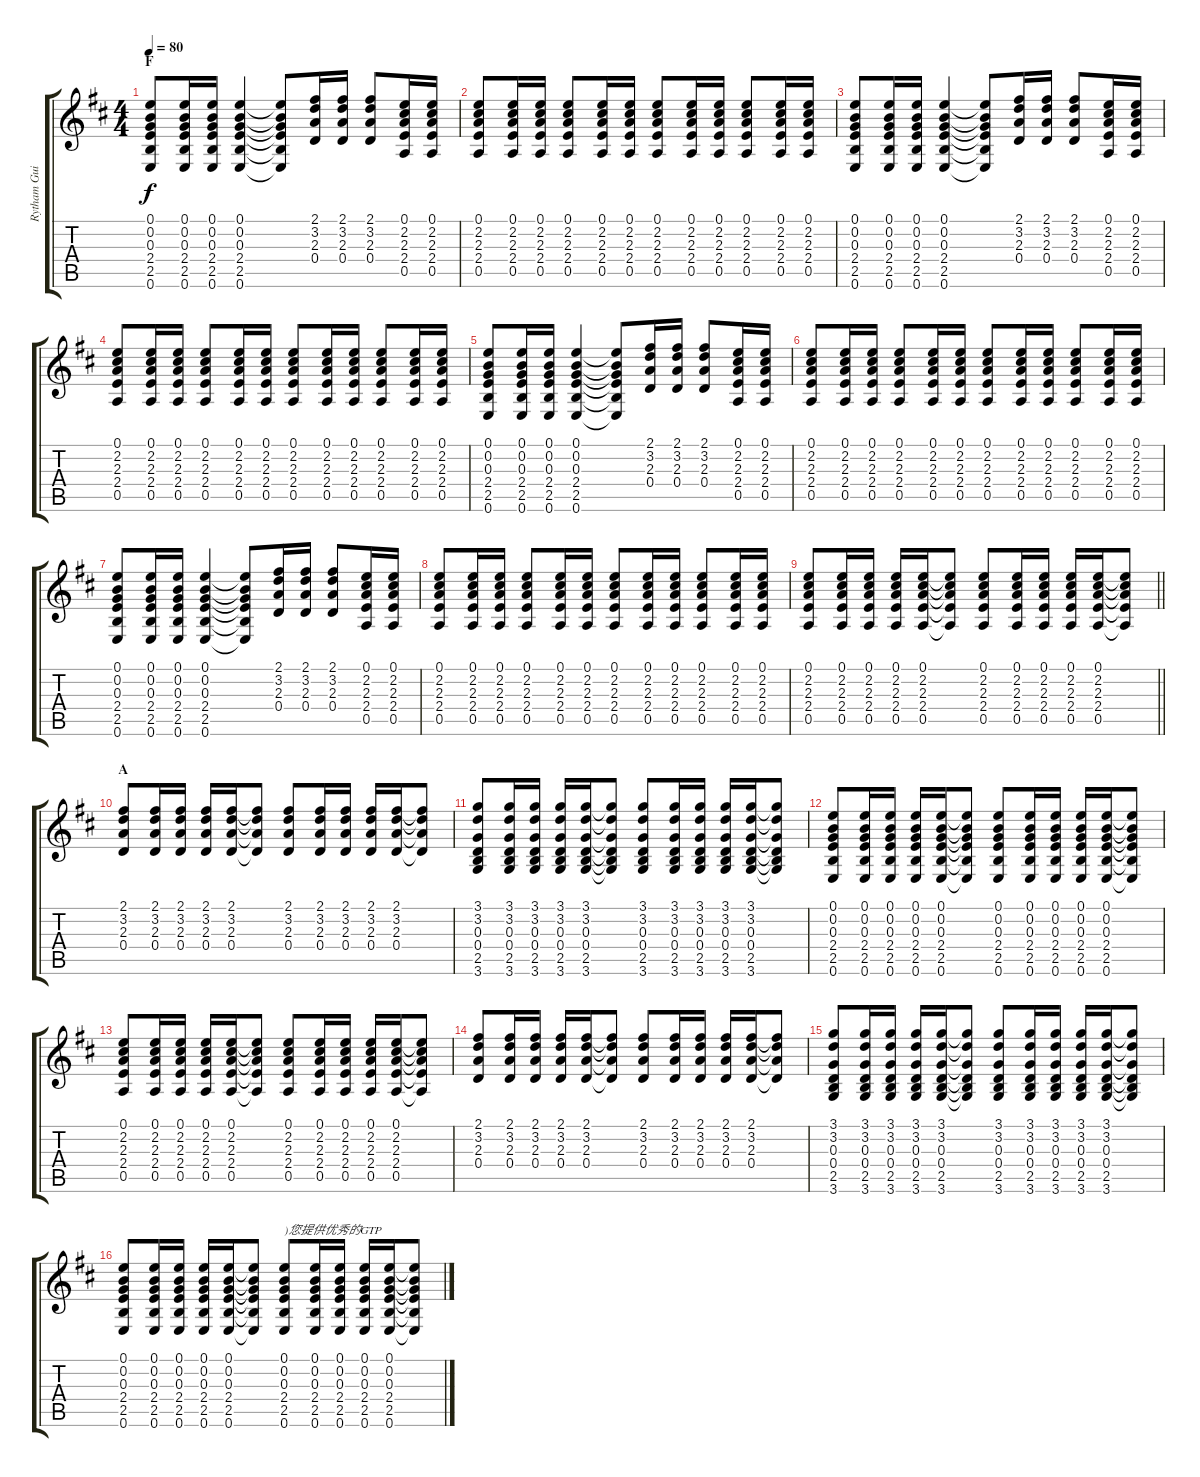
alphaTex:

\track ("Rytham Guitar" "Rytham Gui") {instrument acousticguitarsteel}
\staff {score tabs}
\tuning (E4 B3 G3 D3 A2 E2) {hide}
\ts (4 4)
\section ("" "F")
\tempo 80
\clef g2
\ks d
(0.1 0.2 0.3 2.4 2.5 0.6).8{dy f} (0.1 0.2 0.3 2.4 2.5 0.6).16 (0.1 0.2 0.3 2.4 2.5 0.6).16 (0.1 0.2 0.3 2.4 2.5 0.6).4 (0.1{t} 0.2{t} 0.3{t} 2.4{t} 2.5{t} 0.6{t}).8 (2.1 3.2 2.3 0.4).16 (2.1 3.2 2.3 0.4).16 (2.1 3.2 2.3 0.4).8 (0.1 2.2 2.3 2.4 0.5).16 (0.1 2.2 2.3 2.4 0.5).16 |
(0.1 2.2 2.3 2.4 0.5).8 (0.1 2.2 2.3 2.4 0.5).16 (0.1 2.2 2.3 2.4 0.5).16 (0.1 2.2 2.3 2.4 0.5).8 (0.1 2.2 2.3 2.4 0.5).16 (0.1 2.2 2.3 2.4 0.5).16 (0.1 2.2 2.3 2.4 0.5).8 (0.1 2.2 2.3 2.4 0.5).16 (0.1 2.2 2.3 2.4 0.5).16 (0.1 2.2 2.3 2.4 0.5).8 (0.1 2.2 2.3 2.4 0.5).16 (0.1 2.2 2.3 2.4 0.5).16 |
(0.1 0.2 0.3 2.4 2.5 0.6).8 (0.1 0.2 0.3 2.4 2.5 0.6).16 (0.1 0.2 0.3 2.4 2.5 0.6).16 (0.1 0.2 0.3 2.4 2.5 0.6).4 (0.1{t} 0.2{t} 0.3{t} 2.4{t} 2.5{t} 0.6{t}).8 (2.1 3.2 2.3 0.4).16 (2.1 3.2 2.3 0.4).16 (2.1 3.2 2.3 0.4).8 (0.1 2.2 2.3 2.4 0.5).16 (0.1 2.2 2.3 2.4 0.5).16 |
(0.1 2.2 2.3 2.4 0.5).8 (0.1 2.2 2.3 2.4 0.5).16 (0.1 2.2 2.3 2.4 0.5).16 (0.1 2.2 2.3 2.4 0.5).8 (0.1 2.2 2.3 2.4 0.5).16 (0.1 2.2 2.3 2.4 0.5).16 (0.1 2.2 2.3 2.4 0.5).8 (0.1 2.2 2.3 2.4 0.5).16 (0.1 2.2 2.3 2.4 0.5).16 (0.1 2.2 2.3 2.4 0.5).8 (0.1 2.2 2.3 2.4 0.5).16 (0.1 2.2 2.3 2.4 0.5).16 |
(0.1 0.2 0.3 2.4 2.5 0.6).8 (0.1 0.2 0.3 2.4 2.5 0.6).16 (0.1 0.2 0.3 2.4 2.5 0.6).16 (0.1 0.2 0.3 2.4 2.5 0.6).4 (0.1{t} 0.2{t} 0.3{t} 2.4{t} 2.5{t} 0.6{t}).8 (2.1 3.2 2.3 0.4).16 (2.1 3.2 2.3 0.4).16 (2.1 3.2 2.3 0.4).8 (0.1 2.2 2.3 2.4 0.5).16 (0.1 2.2 2.3 2.4 0.5).16 |
(0.1 2.2 2.3 2.4 0.5).8 (0.1 2.2 2.3 2.4 0.5).16 (0.1 2.2 2.3 2.4 0.5).16 (0.1 2.2 2.3 2.4 0.5).8 (0.1 2.2 2.3 2.4 0.5).16 (0.1 2.2 2.3 2.4 0.5).16 (0.1 2.2 2.3 2.4 0.5).8 (0.1 2.2 2.3 2.4 0.5).16 (0.1 2.2 2.3 2.4 0.5).16 (0.1 2.2 2.3 2.4 0.5).8 (0.1 2.2 2.3 2.4 0.5).16 (0.1 2.2 2.3 2.4 0.5).16 |
(0.1 0.2 0.3 2.4 2.5 0.6).8 (0.1 0.2 0.3 2.4 2.5 0.6).16 (0.1 0.2 0.3 2.4 2.5 0.6).16 (0.1 0.2 0.3 2.4 2.5 0.6).4 (0.1{t} 0.2{t} 0.3{t} 2.4{t} 2.5{t} 0.6{t}).8 (2.1 3.2 2.3 0.4).16 (2.1 3.2 2.3 0.4).16 (2.1 3.2 2.3 0.4).8 (0.1 2.2 2.3 2.4 0.5).16 (0.1 2.2 2.3 2.4 0.5).16 |
(0.1 2.2 2.3 2.4 0.5).8 (0.1 2.2 2.3 2.4 0.5).16 (0.1 2.2 2.3 2.4 0.5).16 (0.1 2.2 2.3 2.4 0.5).8 (0.1 2.2 2.3 2.4 0.5).16 (0.1 2.2 2.3 2.4 0.5).16 (0.1 2.2 2.3 2.4 0.5).8 (0.1 2.2 2.3 2.4 0.5).16 (0.1 2.2 2.3 2.4 0.5).16 (0.1 2.2 2.3 2.4 0.5).8 (0.1 2.2 2.3 2.4 0.5).16 (0.1 2.2 2.3 2.4 0.5).16 |
\barLineRight lightlight
(0.1 2.2 2.3 2.4 0.5).8 (0.1 2.2 2.3 2.4 0.5).16 (0.1 2.2 2.3 2.4 0.5).16 (0.1 2.2 2.3 2.4 0.5).16 (0.1 2.2 2.3 2.4 0.5).16 (0.1{t} 2.2{t} 2.3{t} 2.4{t} 0.5{t}).8 (0.1 2.2 2.3 2.4 0.5).8 (0.1 2.2 2.3 2.4 0.5).16 (0.1 2.2 2.3 2.4 0.5).16 (0.1 2.2 2.3 2.4 0.5).16 (0.1 2.2 2.3 2.4 0.5).16 (0.1{t} 2.2{t} 2.3{t} 2.4{t} 0.5{t}).8 |
\section ("" "A")
(2.1 3.2 2.3 0.4).8 (2.1 3.2 2.3 0.4).16 (2.1 3.2 2.3 0.4).16 (2.1 3.2 2.3 0.4).16 (2.1 3.2 2.3 0.4).16 (2.1{t} 3.2{t} 2.3{t} 0.4{t}).8 (2.1 3.2 2.3 0.4).8 (2.1 3.2 2.3 0.4).16 (2.1 3.2 2.3 0.4).16 (2.1 3.2 2.3 0.4).16 (2.1 3.2 2.3 0.4).16 (2.1{t} 3.2{t} 2.3{t} 0.4{t}).8 |
(3.1 3.2 0.3 0.4 2.5 3.6).8 (3.1 3.2 0.3 0.4 2.5 3.6).16 (3.1 3.2 0.3 0.4 2.5 3.6).16 (3.1 3.2 0.3 0.4 2.5 3.6).16 (3.1 3.2 0.3 0.4 2.5 3.6).16 (3.1{t} 3.2{t} 0.3{t} 0.4{t} 2.5{t} 3.6{t}).8 (3.1 3.2 0.3 0.4 2.5 3.6).8 (3.1 3.2 0.3 0.4 2.5 3.6).16 (3.1 3.2 0.3 0.4 2.5 3.6).16 (3.1 3.2 0.3 0.4 2.5 3.6).16 (3.1 3.2 0.3 0.4 2.5 3.6).16 (3.1{t} 3.2{t} 0.3{t} 0.4{t} 2.5{t} 3.6{t}).8 |
(0.1 0.2 0.3 2.4 2.5 0.6).8 (0.1 0.2 0.3 2.4 2.5 0.6).16 (0.1 0.2 0.3 2.4 2.5 0.6).16 (0.1 0.2 0.3 2.4 2.5 0.6).16 (0.1 0.2 0.3 2.4 2.5 0.6).16 (0.1{t} 0.2{t} 0.3{t} 2.4{t} 2.5{t} 0.6{t}).8 (0.1 0.2 0.3 2.4 2.5 0.6).8 (0.1 0.2 0.3 2.4 2.5 0.6).16 (0.1 0.2 0.3 2.4 2.5 0.6).16 (0.1 0.2 0.3 2.4 2.5 0.6).16 (0.1 0.2 0.3 2.4 2.5 0.6).16 (0.1{t} 0.2{t} 0.3{t} 2.4{t} 2.5{t} 0.6{t}).8 |
(0.1 2.2 2.3 2.4 0.5).8 (0.1 2.2 2.3 2.4 0.5).16 (0.1 2.2 2.3 2.4 0.5).16 (0.1 2.2 2.3 2.4 0.5).16 (0.1 2.2 2.3 2.4 0.5).16 (0.1{t} 2.2{t} 2.3{t} 2.4{t} 0.5{t}).8 (0.1 2.2 2.3 2.4 0.5).8 (0.1 2.2 2.3 2.4 0.5).16 (0.1 2.2 2.3 2.4 0.5).16 (0.1 2.2 2.3 2.4 0.5).16 (0.1 2.2 2.3 2.4 0.5).16 (0.1{t} 2.2{t} 2.3{t} 2.4{t} 0.5{t}).8 |
(2.1 3.2 2.3 0.4).8 (2.1 3.2 2.3 0.4).16 (2.1 3.2 2.3 0.4).16 (2.1 3.2 2.3 0.4).16 (2.1 3.2 2.3 0.4).16 (2.1{t} 3.2{t} 2.3{t} 0.4{t}).8 (2.1 3.2 2.3 0.4).8 (2.1 3.2 2.3 0.4).16 (2.1 3.2 2.3 0.4).16 (2.1 3.2 2.3 0.4).16 (2.1 3.2 2.3 0.4).16 (2.1{t} 3.2{t} 2.3{t} 0.4{t}).8 |
(3.1 3.2 0.3 0.4 2.5 3.6).8 (3.1 3.2 0.3 0.4 2.5 3.6).16 (3.1 3.2 0.3 0.4 2.5 3.6).16 (3.1 3.2 0.3 0.4 2.5 3.6).16 (3.1 3.2 0.3 0.4 2.5 3.6).16 (3.1{t} 3.2{t} 0.3{t} 0.4{t} 2.5{t} 3.6{t}).8 (3.1 3.2 0.3 0.4 2.5 3.6).8 (3.1 3.2 0.3 0.4 2.5 3.6).16 (3.1 3.2 0.3 0.4 2.5 3.6).16 (3.1 3.2 0.3 0.4 2.5 3.6).16 (3.1 3.2 0.3 0.4 2.5 3.6).16 (3.1{t} 3.2{t} 0.3{t} 0.4{t} 2.5{t} 3.6{t}).8 |
(0.1 0.2 0.3 2.4 2.5 0.6).8 (0.1 0.2 0.3 2.4 2.5 0.6).16 (0.1 0.2 0.3 2.4 2.5 0.6).16 (0.1 0.2 0.3 2.4 2.5 0.6).16 (0.1 0.2 0.3 2.4 2.5 0.6).16 (0.1{t} 0.2{t} 0.3{t} 2.4{t} 2.5{t} 0.6{t}).8 (0.1 0.2 0.3 2.4 2.5 0.6).8{txt ")您提供优秀的GTP"} (0.1 0.2 0.3 2.4 2.5 0.6).16 (0.1 0.2 0.3 2.4 2.5 0.6).16 (0.1 0.2 0.3 2.4 2.5 0.6).16 (0.1 0.2 0.3 2.4 2.5 0.6).16 (0.1{t} 0.2{t} 0.3{t} 2.4{t} 2.5{t} 0.6{t}).8
